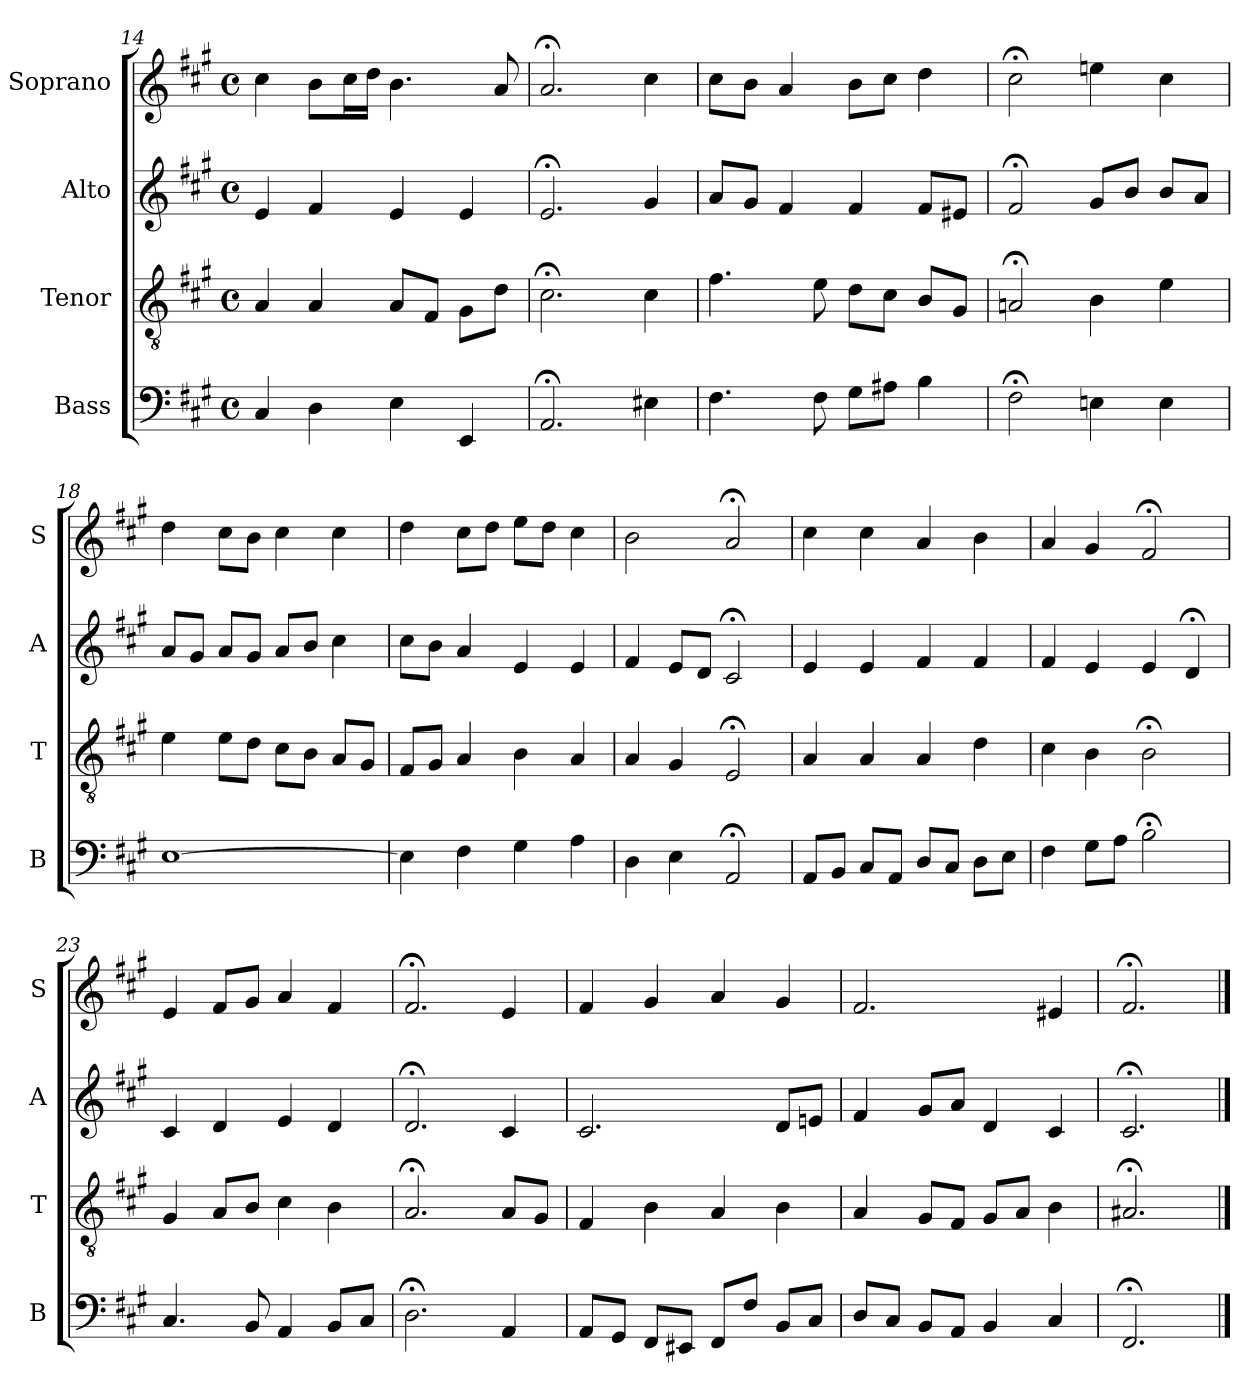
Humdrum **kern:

**kern	**kern	**kern	**kern
*part4	*part3	*part2	*part1
*staff4	*staff3	*staff2	*staff1
*I"Bass	*I"Tenor	*I"Alto	*I"Soprano
*I'B	*I'T	*I'A	*I'S
*clefF4	*clefGv2	*clefG2	*clefG2
*k[f#c#g#]	*k[f#c#g#]	*k[f#c#g#]	*k[f#c#g#]
*f#:	*f#:	*f#:	*f#:
*M4/4	*M4/4	*M4/4	*M4/4
*met(c)	*met(c)	*met(c)	*met(c)
=14	=14	=14	=14
4C#	4A	4e	4cc#
4D	4A	4f#	8bL
.	.	.	16cc#L
.	.	.	16ddJJ
4E	8AL	4e	4.b
.	8F#J	.	.
4EE	8G#L	4e	.
.	8dJ	.	8a
=15	=15	=15	=15
2.AA;<	2.c#;<i	2.e;<	2.a;<
4E#Xi	4c#i	4g#	4cc#
=16	=16	=16	=16
4.F#i	4.f#i	8aL	8cc#L
.	.	8g#J	8bJ
.	.	4f#	4a
8F#	8e	.	.
8G#L	8dL	4f#	8bL
8A#XJ	8c#J	.	8cc#J
4B	8BL	8f#L	4dd
.	8G#J	8e#XJ	.
=17	=17	=17	=17
2F#;<	2An;<	2f#;<	2cc#;<
4En	4B	8g#L	4een
.	.	8bJ	.
4E	4e	8bL	4cc#
.	.	8aJ	.
=18	=18	=18	=18
[1E	4e	8aL	4dd
.	.	8g#J	.
.	8eL	8aL	8cc#L
.	8dJ	8g#J	8bJ
.	8c#L	8aL	4cc#
.	8BJ	8bJ	.
.	8AL	4cc#	4cc#
.	8G#J	.	.
=19	=19	=19	=19
4E]	8F#L	8cc#L	4dd
.	8G#J	8bJ	.
4F#	4A	4a	8cc#L
.	.	.	8ddJ
4G#	4B	4e	8eeL
.	.	.	8ddJ
4A	4A	4e	4cc#
=20	=20	=20	=20
4D	4A	4f#	2b
4E	4G#	8eL	.
.	.	8dJ	.
2AA;<	2E;<	2c#;<	2a;<
=21	=21	=21	=21
8AAL	4A	4e	4cc#
8BBJ	.	.	.
8C#L	4A	4e	4cc#
8AAJ	.	.	.
8DL	4Ai	4f#	4a
8C#iJ	.	.	.
8DiL	4di	4f#	4b
8EJ	.	.	.
=22	=22	=22	=22
4F#	4c#	4f#	4a
8G#L	4B	4e	4g#
8AJ	.	.	.
2B;<	2B;<	4e	2f#;<
.	.	4d;<	.
=23	=23	=23	=23
4.C#	4G#	4c#	4e
.	8AL	4d	8f#L
8BB	8BJ	.	8g#J
4AA	4c#	4e	4a
8BBL	4B	4d	4f#
8C#J	.	.	.
=24	=24	=24	=24
2.D;<	2.A;<	2.d;<	2.f#;<
4AA	8AL	4c#	4e
.	8G#J	.	.
=25	=25	=25	=25
8AAL	4F#	2.c#	4f#
8GG#J	.	.	.
8FF#L	4B	.	4g#
8EE#XJ	.	.	.
8FF#L	4A	.	4a
8F#J	.	.	.
8BBL	4B	8dL	4g#
8C#J	.	8enJ	.
=26	=26	=26	=26
8DL	4A	4f#	2.f#
8C#J	.	.	.
8BBL	8G#L	8g#L	.
8AAJ	8F#J	8aJ	.
4BB	8G#L	4d	.
.	8AJ	.	.
4C#	4B	4c#	4e#X
=27	=27	=27	=27
2.FF#;<	2.A#X;<	2.c#;<	2.f#;<
==	==	==	==
*-	*-	*-	*-
